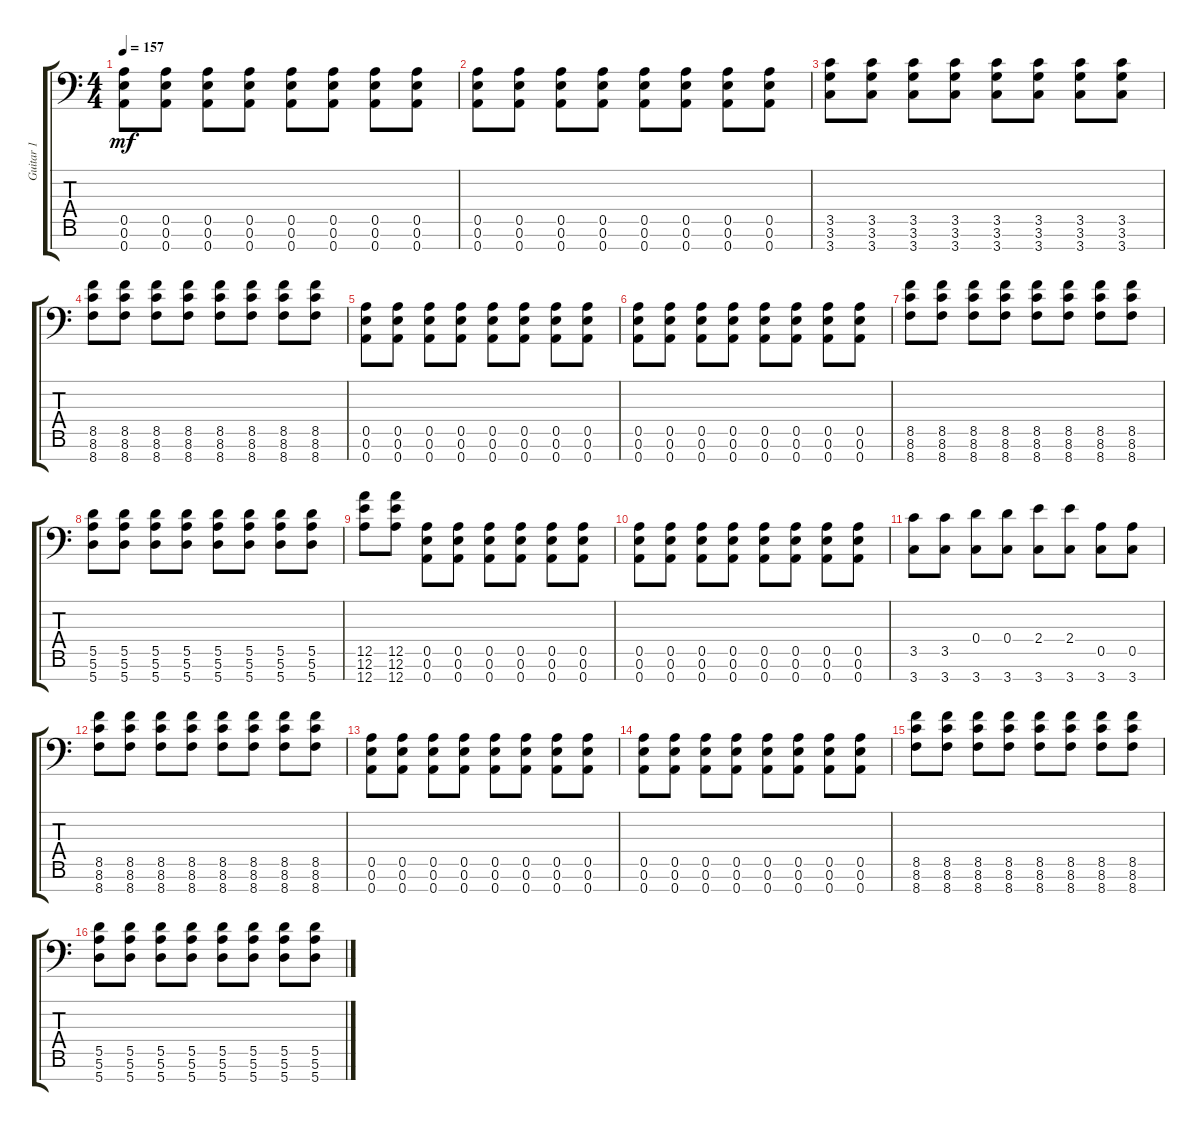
\track ("Guitar 1" "Guitar 1") {instrument distortionguitar}
\staff {score tabs}
\tuning (E4 B3 G3 D3 A2 E2 A1) {hide}
\ts (4 4)
\tempo 157
\clef f4
\ks c
(0.5 0.6 0.7).8{dy mf} (0.5 0.6 0.7).8 (0.5 0.6 0.7).8 (0.5 0.6 0.7).8 (0.5 0.6 0.7).8 (0.5 0.6 0.7).8 (0.5 0.6 0.7).8 (0.5 0.6 0.7).8 |
(0.5 0.6 0.7).8 (0.5 0.6 0.7).8 (0.5 0.6 0.7).8 (0.5 0.6 0.7).8 (0.5 0.6 0.7).8 (0.5 0.6 0.7).8 (0.5 0.6 0.7).8 (0.5 0.6 0.7).8 |
(3.5 3.6 3.7).8 (3.5 3.6 3.7).8 (3.5 3.6 3.7).8 (3.5 3.6 3.7).8 (3.5 3.6 3.7).8 (3.5 3.6 3.7).8 (3.5 3.6 3.7).8 (3.5 3.6 3.7).8 |
(8.5 8.6 8.7).8 (8.5 8.6 8.7).8 (8.5 8.6 8.7).8 (8.5 8.6 8.7).8 (8.5 8.6 8.7).8 (8.5 8.6 8.7).8 (8.5 8.6 8.7).8 (8.5 8.6 8.7).8 |
(0.5 0.6 0.7).8 (0.5 0.6 0.7).8 (0.5 0.6 0.7).8 (0.5 0.6 0.7).8 (0.5 0.6 0.7).8 (0.5 0.6 0.7).8 (0.5 0.6 0.7).8 (0.5 0.6 0.7).8 |
(0.5 0.6 0.7).8 (0.5 0.6 0.7).8 (0.5 0.6 0.7).8 (0.5 0.6 0.7).8 (0.5 0.6 0.7).8 (0.5 0.6 0.7).8 (0.5 0.6 0.7).8 (0.5 0.6 0.7).8 |
(8.5 8.6 8.7).8 (8.5 8.6 8.7).8 (8.5 8.6 8.7).8 (8.5 8.6 8.7).8 (8.5 8.6 8.7).8 (8.5 8.6 8.7).8 (8.5 8.6 8.7).8 (8.5 8.6 8.7).8 |
(5.5 5.6 5.7).8 (5.5 5.6 5.7).8 (5.5 5.6 5.7).8 (5.5 5.6 5.7).8 (5.5 5.6 5.7).8 (5.5 5.6 5.7).8 (5.5 5.6 5.7).8 (5.5 5.6 5.7).8 |
(12.5 12.6 12.7).8 (12.5 12.6 12.7).8 (0.5 0.6 0.7).8 (0.5 0.6 0.7).8 (0.5 0.6 0.7).8 (0.5 0.6 0.7).8 (0.5 0.6 0.7).8 (0.5 0.6 0.7).8 |
(0.5 0.6 0.7).8 (0.5 0.6 0.7).8 (0.5 0.6 0.7).8 (0.5 0.6 0.7).8 (0.5 0.6 0.7).8 (0.5 0.6 0.7).8 (0.5 0.6 0.7).8 (0.5 0.6 0.7).8 |
(3.5 3.7).8 (3.5 3.7).8 (0.4 3.7).8 (0.4 3.7).8 (2.4 3.7).8 (2.4 3.7).8 (0.5 3.7).8 (0.5 3.7).8 |
(8.5 8.6 8.7).8 (8.5 8.6 8.7).8 (8.5 8.6 8.7).8 (8.5 8.6 8.7).8 (8.5 8.6 8.7).8 (8.5 8.6 8.7).8 (8.5 8.6 8.7).8 (8.5 8.6 8.7).8 |
(0.5 0.6 0.7).8 (0.5 0.6 0.7).8 (0.5 0.6 0.7).8 (0.5 0.6 0.7).8 (0.5 0.6 0.7).8 (0.5 0.6 0.7).8 (0.5 0.6 0.7).8 (0.5 0.6 0.7).8 |
(0.5 0.6 0.7).8 (0.5 0.6 0.7).8 (0.5 0.6 0.7).8 (0.5 0.6 0.7).8 (0.5 0.6 0.7).8 (0.5 0.6 0.7).8 (0.5 0.6 0.7).8 (0.5 0.6 0.7).8 |
(8.5 8.6 8.7).8 (8.5 8.6 8.7).8 (8.5 8.6 8.7).8 (8.5 8.6 8.7).8 (8.5 8.6 8.7).8 (8.5 8.6 8.7).8 (8.5 8.6 8.7).8 (8.5 8.6 8.7).8 |
(5.5 5.6 5.7).8 (5.5 5.6 5.7).8 (5.5 5.6 5.7).8 (5.5 5.6 5.7).8 (5.5 5.6 5.7).8 (5.5 5.6 5.7).8 (5.5 5.6 5.7).8 (5.5 5.6 5.7).8
